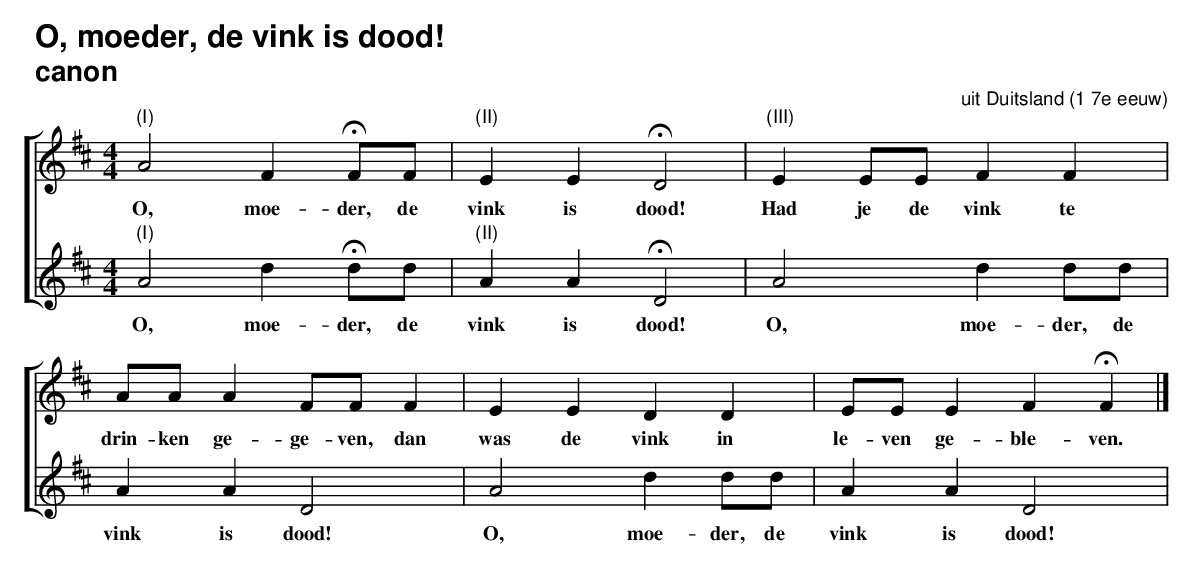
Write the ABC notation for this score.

X:1
T:O, moeder, de vink is dood!
T:canon
C:uit Duitsland (1 7e eeuw)
%%score [ 1 2 ]
L:1/4
M:4/4
K:D
V:1 treble stafflines=5
V:2 treble stafflines=5
V:1
"(I)"A2 F !fermata!F/F/ | "(II)"E E !fermata!D2 | "(III)"E E/E/ F F |$ A/A/ A F/F/ F | E E D D |
w: O, moe- der, de|vink is dood!|Had je de vink te|drin- ken ge- ge- ven, dan|was de vink in|
E/E/ E F !fermata!F |]
w: le- ven ge- ble- ven.|
V:2
"(I)"A2 d !fermata!d/d/ | "(II)"A A !fermata!D2 | A2 d d/d/ |$ A A D2 | A2 d d/d/ | A A D2 |
w: O, moe- der, de|vink is dood!|O, moe- der, de|vink is dood!|O, moe- der, de|vink is dood!|
